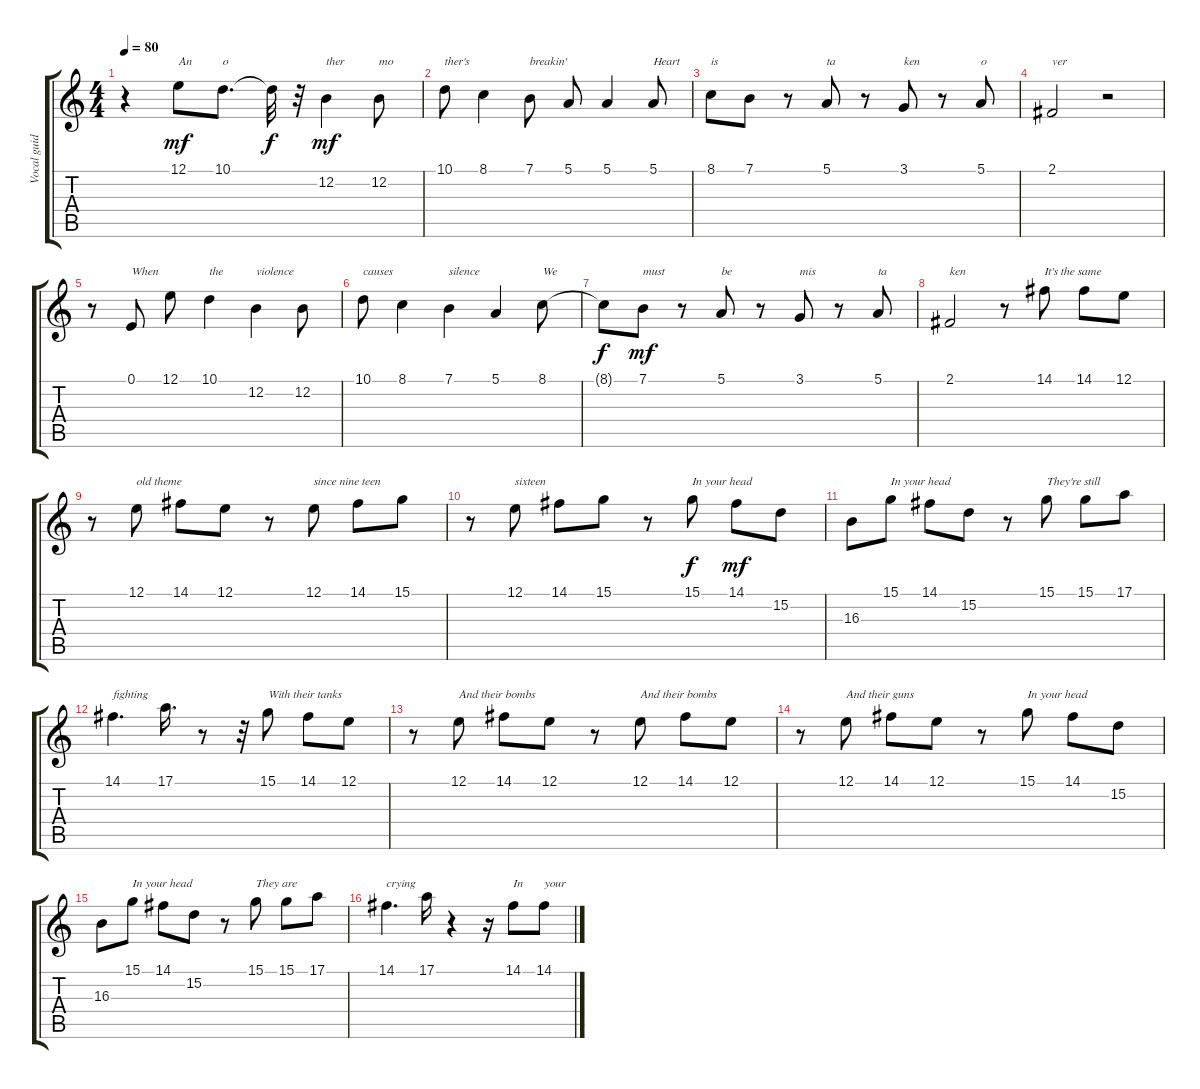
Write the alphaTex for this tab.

\track ("Vocal guide" "Vocal guid") {instrument synthvoice}
\staff {score tabs}
\tuning (E4 B3 G3 D3 A2 E2) {hide}
\ts (4 4)
\tempo 80
\clef g2
\ks c
r.4{dy mf volume 15} 12.1.8{txt "An"} 10.1.8{d txt "o"} 10.1{t}.32{dy f} r.32 12.2.4{txt "ther" dy mf} 12.2.8{txt "mo"} |
10.1.8{txt "ther's"} 8.1.4 7.1.8{txt "breakin'"} 5.1.8 5.1.4 5.1.8{txt "Heart"} |
8.1.8{txt "is"} 7.1.8 r.8 5.1.8{txt "ta"} r.8 3.1.8{txt "ken"} r.8 5.1.8{txt "o"} |
2.1.2{txt "ver"} r.2 |
r.8 0.1.8{txt "When"} 12.1.8 10.1.4{txt "the"} 12.2.4{txt "violence"} 12.2.8 |
10.1.8{txt "causes"} 8.1.4 7.1.4{txt "silence"} 5.1.4 8.1.8{txt "We"} |
8.1{t}.8{dy f} 7.1.8{txt "must" dy mf} r.8 5.1.8{txt "be"} r.8 3.1.8{txt "mis"} r.8 5.1.8{txt "ta"} |
2.1.2{txt "ken"} r.8 14.1.8{txt "It's the same"} 14.1.8 12.1.8 |
r.8 12.1.8{txt "old theme"} 14.1.8 12.1.8 r.8 12.1.8{txt "since nine teen"} 14.1.8 15.1.8 |
r.8 12.1.8{txt "sixteen"} 14.1.8 15.1.8 r.8 15.1.8{txt "In your head" dy f} 14.1.8{dy mf} 15.2.8 |
16.3.8 15.1.8{txt "In your head"} 14.1.8 15.2.8 r.8 15.1.8{txt "They're still"} 15.1.8 17.1.8 |
14.1.4{d txt "fighting"} 17.1.16{d} r.8 r.32 15.1.8{txt "With their tanks"} 14.1.8 12.1.8 |
r.8 12.1.8{txt "And their bombs"} 14.1.8 12.1.8 r.8 12.1.8{txt "And their bombs"} 14.1.8 12.1.8 |
r.8 12.1.8{txt "And their guns"} 14.1.8 12.1.8 r.8 15.1.8{txt "In your head"} 14.1.8 15.2.8 |
16.3.8 15.1.8{txt "In your head"} 14.1.8 15.2.8 r.8 15.1.8{txt "They are"} 15.1.8 17.1.8 |
14.1.4{d txt "crying"} 17.1.16 r.4 r.16 14.1.8{txt "In" volume 16} 14.1.8{txt "your"}
